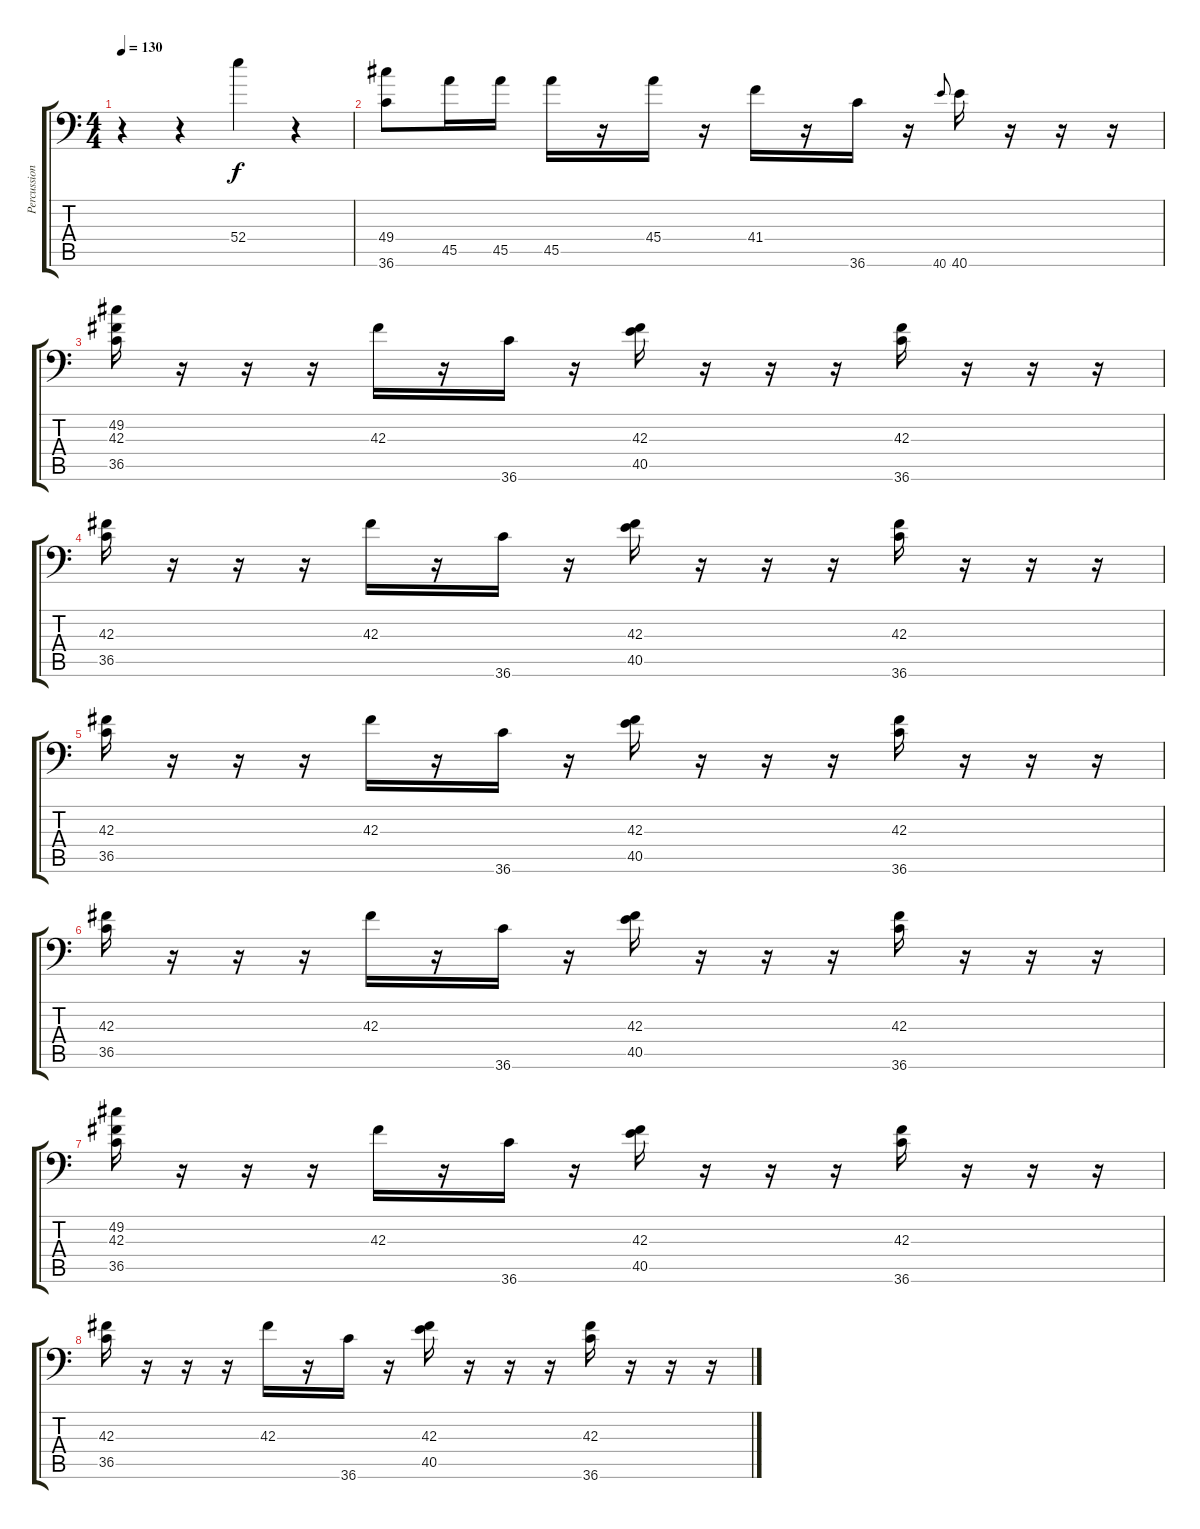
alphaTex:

\track ("Percussion" "Percussion") {instrument acousticgrandpiano}
\staff {score tabs}
\tuning (C-1 C-1 C-1 C-1 C-1 C-1) {hide}
\ts (4 4)
\tempo 130
\clef f4
\ks c
r.4{dy f} r.4 52.4.4 r.4 |
(49.4 36.6).8 45.5.16 45.5.16 45.5.16 r.16 45.4.16 r.16 41.4.16 r.16 36.6.16 r.16 40.6.8{gr onbeat} 40.6.16 r.16 r.16 r.16 |
(49.2 42.3 36.5).16 r.16 r.16 r.16 42.3.16 r.16 36.6.16 r.16 (42.3 40.5).16 r.16 r.16 r.16 (42.3 36.6).16 r.16 r.16 r.16 |
(42.3 36.5).16 r.16 r.16 r.16 42.3.16 r.16 36.6.16 r.16 (42.3 40.5).16 r.16 r.16 r.16 (42.3 36.6).16 r.16 r.16 r.16 |
(42.3 36.5).16 r.16 r.16 r.16 42.3.16 r.16 36.6.16 r.16 (42.3 40.5).16 r.16 r.16 r.16 (42.3 36.6).16 r.16 r.16 r.16 |
(42.3 36.5).16 r.16 r.16 r.16 42.3.16 r.16 36.6.16 r.16 (42.3 40.5).16 r.16 r.16 r.16 (42.3 36.6).16 r.16 r.16 r.16 |
(49.2 42.3 36.5).16 r.16 r.16 r.16 42.3.16 r.16 36.6.16 r.16 (42.3 40.5).16 r.16 r.16 r.16 (42.3 36.6).16 r.16 r.16 r.16 |
(42.3 36.5).16 r.16 r.16 r.16 42.3.16 r.16 36.6.16 r.16 (42.3 40.5).16 r.16 r.16 r.16 (42.3 36.6).16 r.16 r.16 r.16
